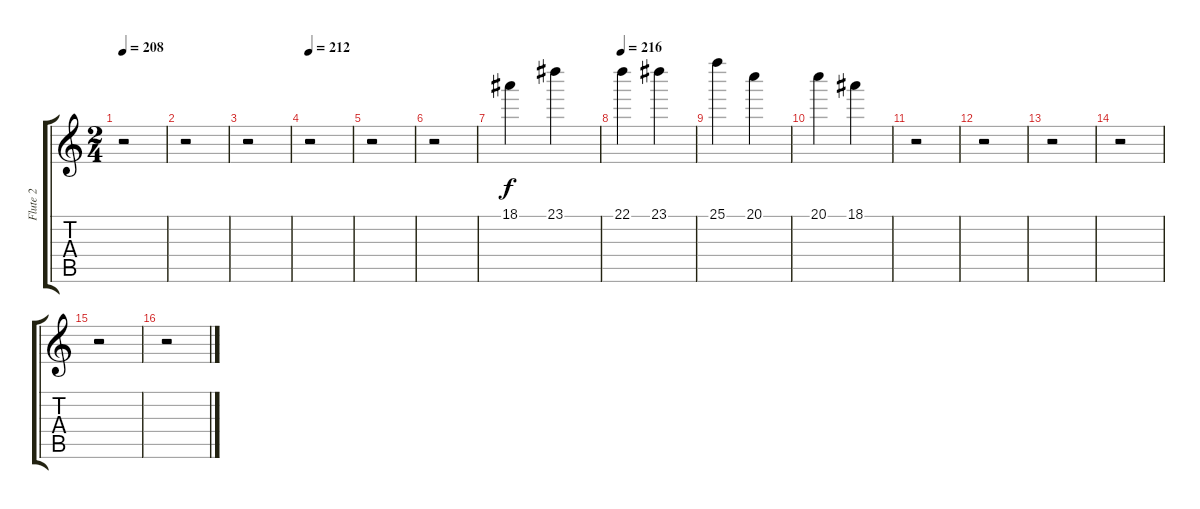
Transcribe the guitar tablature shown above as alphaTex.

\track ("Flute 2" "Flute 2") {instrument acousticguitarnylon}
\staff {score tabs}
\tuning (E4 B3 G3 D3 A2 E2) {hide}
\ts (2 4)
\tempo 208
\clef g2
\ks c
r.2{dy fff} |
r.2 |
r.2 |
\tempo 212
r.2 |
r.2 |
r.2 |
18.1.4{dy f} 23.1.4 |
\tempo 216
22.1.4 23.1.4 |
25.1.4 20.1.4 |
20.1.4 18.1.4 |
r.2 |
r.2 |
r.2 |
r.2 |
r.2 |
r.2
